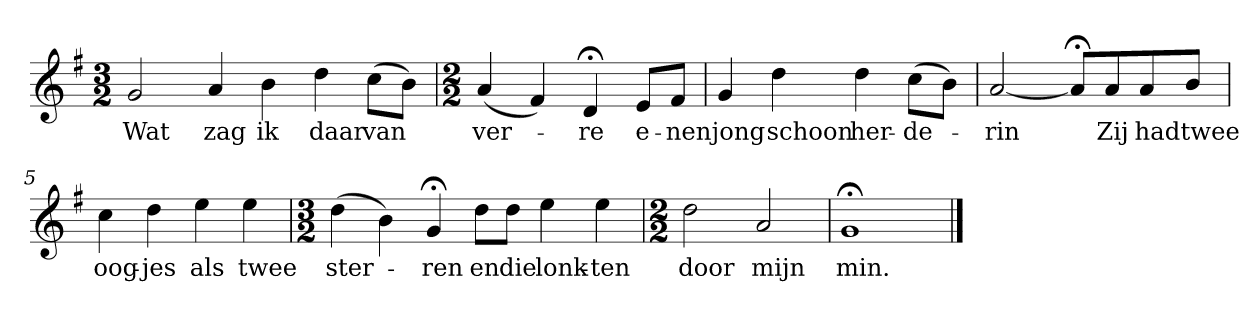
**kern	**text
*part1	*part1
*staff1	*staff1
*k[f#]	*
*G:	*
*M3/2	*
*MM120	*
=1	=1
2g	Wat
4a	zag
4b	ik
4dd	daar
(8ccL	van
8bJ)	.
=2	=2
*M2/2	*
(4a	ver-
4f#)	.
4d;<	-re
8eL	e-
8f#J	-nen
=3	=3
4g	jong
4dd	schoon
4dd	her-
(8ccL	-de-
8bJ)	.
=4	=4
[2a	-rin
8a;<L]	.
8a	Zij
8a	had
8bJ	twee
=5	=5
4cc	oog-
4dd	-jes
4ee	als
4ee	twee
=6	=6
*M3/2	*
(4dd	ster-
4b)	.
4g;<	-ren
8ddL	en
8ddJ	die
4ee	lonk-
4ee	-ten
=7	=7
*M2/2	*
2dd	door
2a	mijn
=8	=8
1g;<	min.
==	==
*-	*-
